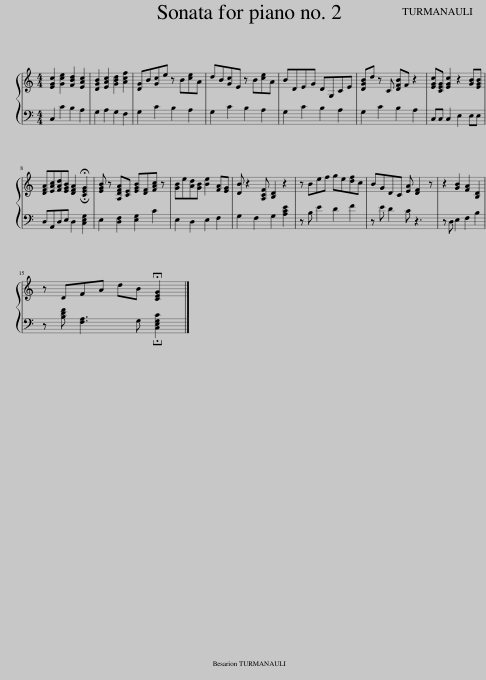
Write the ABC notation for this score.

X:1
%%score { 1 | 2 }
L:1/8
M:4/4
I:linebreak $
K:C
V:1 treble
V:2 bass
V:1
 [EGc]2 [Gce]2 [FBd]2 [EAc]2 | [DGB]2 [EAc]2 [GBd]2 [Acf]2 | [DG]B[Gc]e z B[ce]A | dB[Gc]E z B[ce]A | BDEG DG,CE | %5
 [DGB]d z C [DFB]F z2 | [EGc][CEG] [EGc]2 z2 [GB][EGB] |$ [DFA][EAc][FAd][EGB] [DFA]2 !fermata![CEG]2 | [EGB] z [A,DFA][CE] [EGB][DF][FAc] z | [GB]e[Ad][GB] [Be]2 [FA][EG] | %10
 [DB] z2 [A,CF] [B,D]2 z2 | z Bef ge[df]c | BGDC [EA] [DF]2 z | z2 [GB]2 [FA]2 [B,D]2 |$ z DFA dB !fermata![CEG]2 |] %15
V:2
 C,2 C2 B,2 A,2 | G,2 A,2 G,2 F,2 | G,2 C2 B,2 A,2 | G,2 C2 B,2 A,2 | G,2 C2 B,2 A,2 | %5
 G,2 C2 B,2 A,2 | C,C, C,2 E,2 E,E, |$ D,A,,D,E, D,2 [C,E,G,]2 | E,2 [D,F,]2 [E,G,]2 C2 | E,2 D,2 E,2 F,2 | %10
 G,2 F,2 G,2 [A,CE]2 | z B, E2 D2 F2 | z E D2 C z3 | z D, E,2 F,2 B,2 |$ z [B,DF] [F,A,]3 G, !fermata![C,E,G,C]2 |] %15
